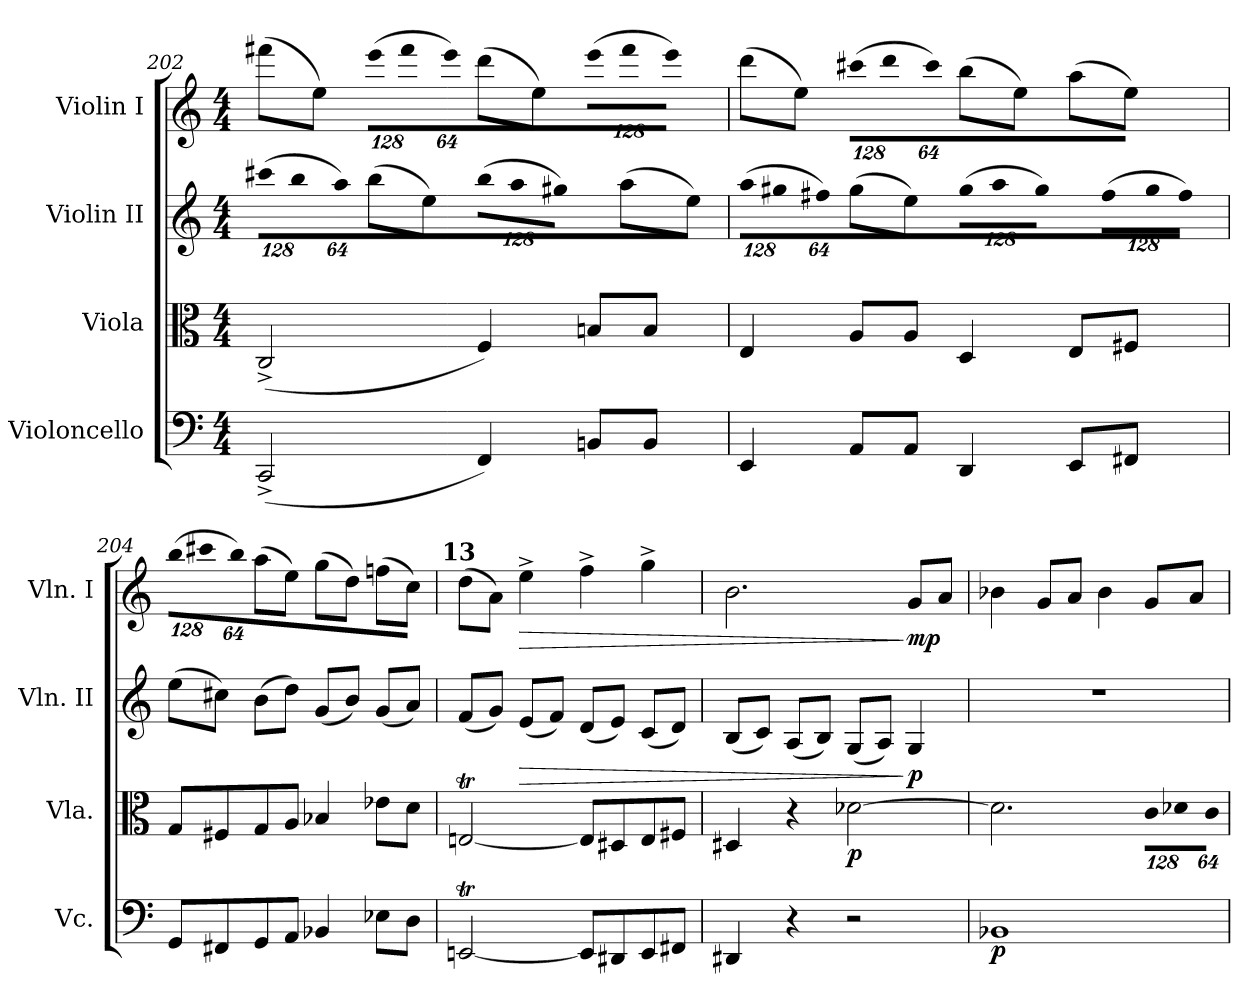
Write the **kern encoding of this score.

**kern	**dynam	**kern	**dynam	**kern	**dynam	**kern	**dynam
*part4	*part4	*part3	*part3	*part2	*part2	*part1	*part1
*staff4	*staff4	*staff3	*staff3	*staff2	*staff2	*staff1	*staff1
*I"Violoncello	*	*I"Viola	*	*I"Violin II	*	*I"Violin I	*
*I'Vc.	*	*I'Vla.	*	*I'Vln. II	*	*I'Vln. I	*
*clefF4	*	*clefC3	*	*clefG2	*	*clefG2	*
*k[]	*	*k[]	*	*k[]	*	*k[]	*
*C:	*	*C:	*	*C:	*	*C:	*
*M4/4	*	*M4/4	*	*M4/4	*	*M4/4	*
*	*	*	*	*Xbrackettup	*	*	*
=202	=202	=202	=202	=202	=202	=202	=202
!	!	!	!	!LO:N:vis=8	!	!	!
(2CC^i/	.	(2C^i/	.	(1024%85ccc#Xi\L	.	(8fff#Xi\L	.
!	!	!	!	!LO:N:vis=8	!	!	!
.	.	.	.	1024%85bbi\	.	.	.
.	.	.	.	.	.	8eei\J)	.
!	!	!	!	!LO:N:vis=8	!	!	!
.	.	.	.	512%43aai\J)	.	.	.
*	*	*	*	*	*	*Xbrackettup	*
!	!	!	!	!	!	!LO:N:vis=8	!
.	.	.	.	(8bbi\L	.	(1024%85eeei\L	.
!	!	!	!	!	!	!LO:N:vis=8	!
.	.	.	.	.	.	1024%85fff#i\	.
.	.	.	.	8eei\J)	.	.	.
!	!	!	!	!	!	!LO:N:vis=8	!
.	.	.	.	.	.	512%43eeei\J)	.
!	!	!	!	!LO:N:vis=8	!	!	!
4FFi/)	.	4Fi/)	.	(1024%85bbi\L	.	(8dddi\L	.
!	!	!	!	!LO:N:vis=8	!	!	!
.	.	.	.	1024%85aai\	.	.	.
.	.	.	.	.	.	8eei\J)	.
!	!	!	!	!LO:N:vis=8	!	!	!
.	.	.	.	512%43gg#Xi\J)	.	.	.
!	!	!	!	!	!	!LO:N:vis=8	!
8BBni/L	.	8Bni/L	.	(8aai\L	.	(1024%85eeei\L	.
!	!	!	!	!	!	!LO:N:vis=8	!
.	.	.	.	.	.	1024%85fff#i\	.
8BBi/J	.	8Bi/J	.	8eei\J)	.	.	.
!	!	!	!	!	!	!LO:N:vis=8	!
.	.	.	.	.	.	512%43eeei\J)	.
!!LO:LB:g=z
=203	=203	=203	=203	=203	=203	=203	=203
!	!	!	!	!LO:N:vis=8	!	!	!
4EEi/	.	4Ei/	.	(1024%85aai\L	.	(8dddi\L	.
!	!	!	!	!LO:N:vis=8	!	!	!
.	.	.	.	1024%85gg#Xi\	.	.	.
.	.	.	.	.	.	8eei\J)	.
!	!	!	!	!LO:N:vis=8	!	!	!
.	.	.	.	512%43ff#Xi\J)	.	.	.
!	!	!	!	!	!	!LO:N:vis=8	!
8AAi/L	.	8Ai/L	.	(8gg#i\L	.	(1024%85ccc#Xi\L	.
!	!	!	!	!	!	!LO:N:vis=8	!
.	.	.	.	.	.	1024%85dddi\	.
8AAi/J	.	8Ai/J	.	8eei\J)	.	.	.
!	!	!	!	!	!	!LO:N:vis=8	!
.	.	.	.	.	.	512%43ccc#i\J)	.
!	!	!	!	!LO:N:vis=8	!	!	!
4DDi/	.	4Di/	.	(1024%85gg#i\L	.	(8bbi\L	.
!	!	!	!	!LO:N:vis=8	!	!	!
.	.	.	.	1024%85aai\	.	.	.
.	.	.	.	.	.	8eei\J)	.
!	!	!	!	!LO:N:vis=8	!	!	!
.	.	.	.	512%43gg#i\J)	.	.	.
!	!	!	!	!LO:N:vis=8	!	!	!
8EEi/L	.	8Ei/L	.	(1024%85ff#i\L	.	(8aai\L	.
!	!	!	!	!LO:N:vis=8	!	!	!
.	.	.	.	1024%85gg#i\	.	.	.
8FF#Xi/J	.	8F#Xi/J	.	.	.	8eei\J)	.
!	!	!	!	!LO:N:vis=8	!	!	!
.	.	.	.	512%43ff#i\J)	.	.	.
=204	=204	=204	=204	=204	=204	=204	=204
!	!	!	!	!	!	!LO:N:vis=8	!
8GGi/L	.	8Gi/L	.	(8eei\L	.	(1024%85bbi\L	.
!	!	!	!	!	!	!LO:N:vis=8	!
.	.	.	.	.	.	1024%85ccc#Xi\	.
8FF#Xi/	.	8F#Xi/	.	8cc#Xi\J)	.	.	.
!	!	!	!	!	!	!LO:N:vis=8	!
.	.	.	.	.	.	512%43bbi\J)	.
8GGi/	.	8Gi/	.	(8bi\L	.	(8aai\L	.
8AAi/J	.	8Ai/J	.	8ddi\J)	.	8eei\J)	.
4BB-Xi/	.	4B-Xi/	.	(8gi/L	.	(8ggi\L	.
.	.	.	.	8bi/J)	.	8ddi\J)	.
8E-Xi\L	.	8e-Xi\L	.	(8gi/L	.	(8ffni\L	.
8Di\J	.	8di\J	.	8ai/J)	.	8cci\J)	.
=205	=205	=205	=205	=205	=205	=205	=205
!	!	!	!	!	!	!LO:TX:a:B:cj:t=13	!
[<2EEnti/	.	[<2Enti/	.	(8fi/L	.	(8ddi\L	.
.	.	.	.	8gi/J)	.	8ai\J)	.
!	!	!	!	!	!LO:HP:b	!	!LO:HP:b
.	.	.	.	(8ei/L	>	4ee^i\	>
.	.	.	.	8fi/J)	.	.	.
8EEi/L]	.	8Ei/L]	.	(8di/L	.	4ff^i\	.
8DD#Xi/	.	8D#Xi/	.	8ei/J)	.	.	.
8EEi/	.	8Ei/	.	(8ci/L	.	4gg^i\	.
8FF#Xi/J	.	8F#Xi/J	.	8di/J)	.	.	.
=206	=206	=206	=206	=206	=206	=206	=206
4DD#Xi/	.	4D#Xi/	.	(8Bi/L	.	2.bi\	.
.	.	.	.	8ci/J)	.	.	.
4r	.	4r	.	(8Ai/L	.	.	.
.	.	.	.	8Bi/J)	.	.	.
2r	.	[>2d-Xi\	p	(8Gi/L	.	.	.
.	.	.	.	8Ai/J)	.	.	.
.	.	.	.	4Gi/	] p	8gi/L	] mp
.	.	.	.	.	.	8ai/J	.
!!LO:PB:g=z
=207	=207	=207	=207	=207	=207	=207	=207
1BB-Xi	p	2.d-i\]	.	1r	.	4b-Xi\	.
.	.	.	.	.	.	8gi/L	.
.	.	.	.	.	.	8ai/J	.
.	.	.	.	.	.	4b-i\	.
*	*	*Xbrackettup	*	*	*	*	*
!	!	!LO:N:vis=8	!	!	!	!	!
.	.	1024%85ci\L	.	.	.	8gi/L	.
!	!	!LO:N:vis=8	!	!	!	!	!
.	.	1024%85d-Xi\	.	.	.	.	.
.	.	.	.	.	.	8ai/J	.
!	!	!LO:N:vis=8	!	!	!	!	!
.	.	512%43ci\J	.	.	.	.	.
=	=	=	=	=	=	=	=
*-	*-	*-	*-	*-	*-	*-	*-
